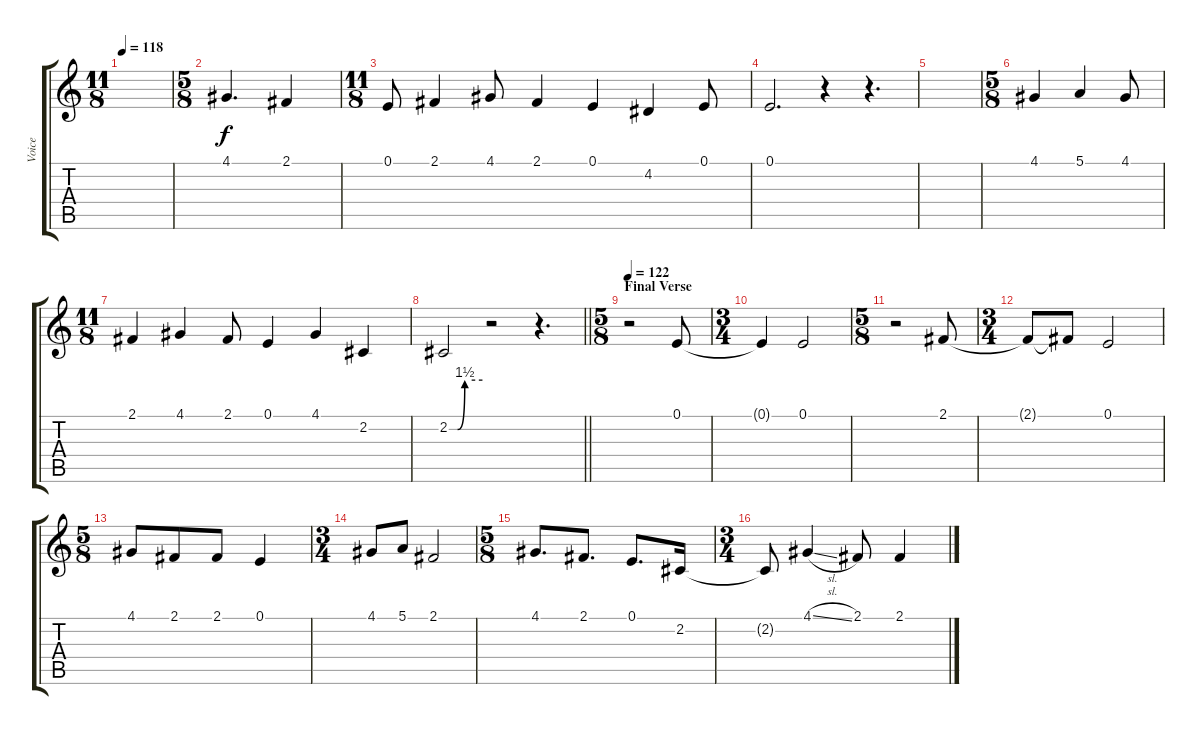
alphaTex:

\track ("Voice" "Voice") {instrument voiceoohs}
\staff {score tabs}
\tuning (E4 B3 G3 D3 A2 E2) {hide}
\ts (11 8)
\tempo 118
\clef g2
\ks c
|
\ts (5 8)
4.1.4{d} 2.1.4 |
\ts (11 8)
0.1.8 2.1.4 4.1.8 2.1.4 0.1.4 4.2.4 0.1.8 |
0.1.2{d} r.4 r.4{d} |
|
\ts (5 8)
4.1.4 5.1.4 4.1.8 |
\ts (11 8)
2.1.4 4.1.4 2.1.8 0.1.4 4.1.4 2.2.4 |
\barLineRight lightlight
2.2{be (custom 0 0 15 0 28 6 60 6)}.2 r.2 r.4{d} |
\ts (5 8)
\section ("" "Final Verse")
\tempo 122
r.2 0.1.8 |
\ts (3 4)
0.1{t}.4 0.1.2 |
\ts (5 8)
r.2 2.1.8 |
\ts (3 4)
2.1{t}.8 2.1{t}.8 0.1.2 |
\ts (5 8)
4.1.8 2.1.8 2.1.8 0.1.4 |
\ts (3 4)
4.1.8 5.1.8 2.1.2 |
\ts (5 8)
4.1.8{d} 2.1.8{d} 0.1.8{d} 2.2.16 |
\ts (3 4)
2.2{t}.8 4.1{sl}.4 2.1.8 2.1.4
